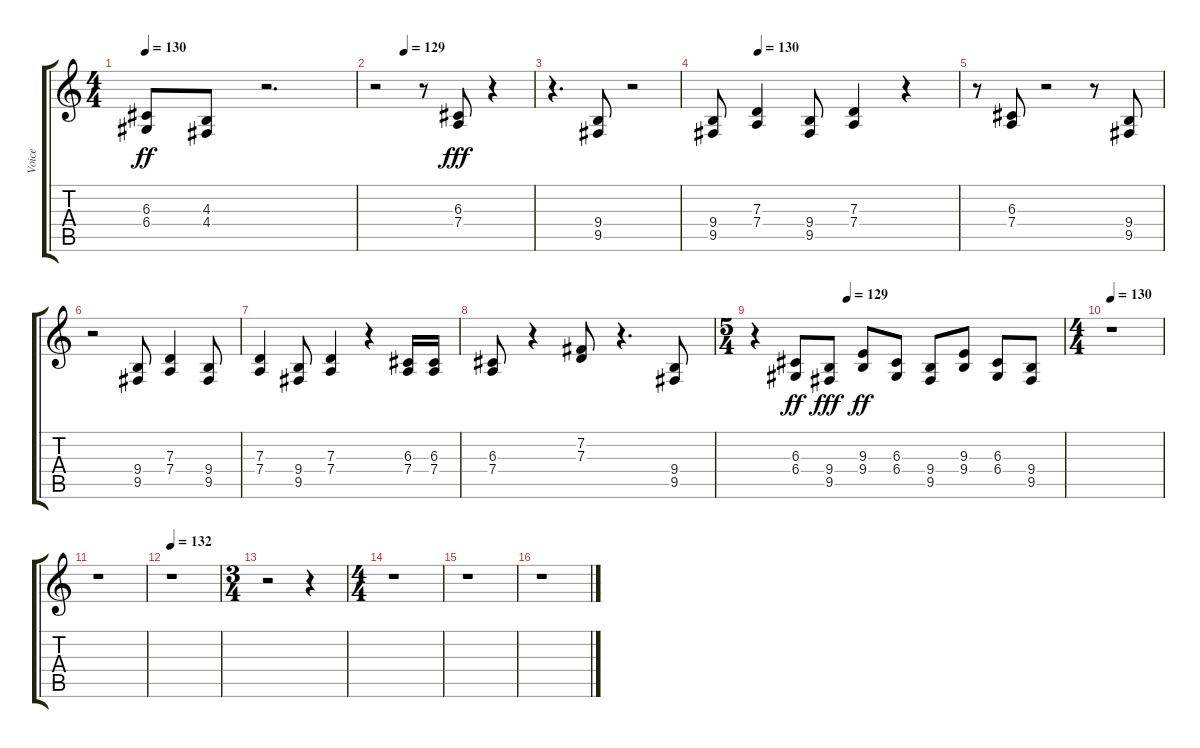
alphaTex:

\track ("Voice" "Voice") {instrument choiraahs}
\staff {score tabs}
\tuning (E4 B3 G3 D3 A2 E2) {hide}
\ts (4 4)
\tempo 130
\clef g2
\ks c
(6.3 6.4).8{dy ff} (4.3 4.4).8 r.2{d} |
\tempo (129 0.1875)
r.2 r.8 (6.3 7.4).8{dy fff} r.4 |
r.4{d} (9.4 9.5).8 r.2 |
\tempo (130 0.1875)
(9.4 9.5).8 (7.3 7.4).4 (9.4 9.5).8 (7.3 7.4).4 r.4 |
r.8 (6.3 7.4).8 r.2 r.8 (9.4 9.5).8 |
r.2 (9.4 9.5).8 (7.3 7.4).4 (9.4 9.5).8 |
(7.3 7.4).4 (9.4 9.5).8 (7.3 7.4).4 r.4 (6.3 7.4).16 (6.3 7.4).16 |
(6.3 7.4).8 r.4 (7.2 7.3).8 r.4{d} (9.4 9.5).8 |
\ts (5 4)
\tempo (129 0.3)
r.4 (6.3 6.4).8{dy ff} (9.4 9.5).8{dy fff} (9.3 9.4).8{dy ff} (6.3 6.4).8 (9.4 9.5).8 (9.3 9.4).8 (6.3 6.4).8 (9.4 9.5).8 |
\ts (4 4)
\tempo 130
r.1 |
r.1 |
\tempo 132
r.1 |
\ts (3 4)
r.2 r.4 |
\ts (4 4)
r.1 |
r.1 |
r.1
